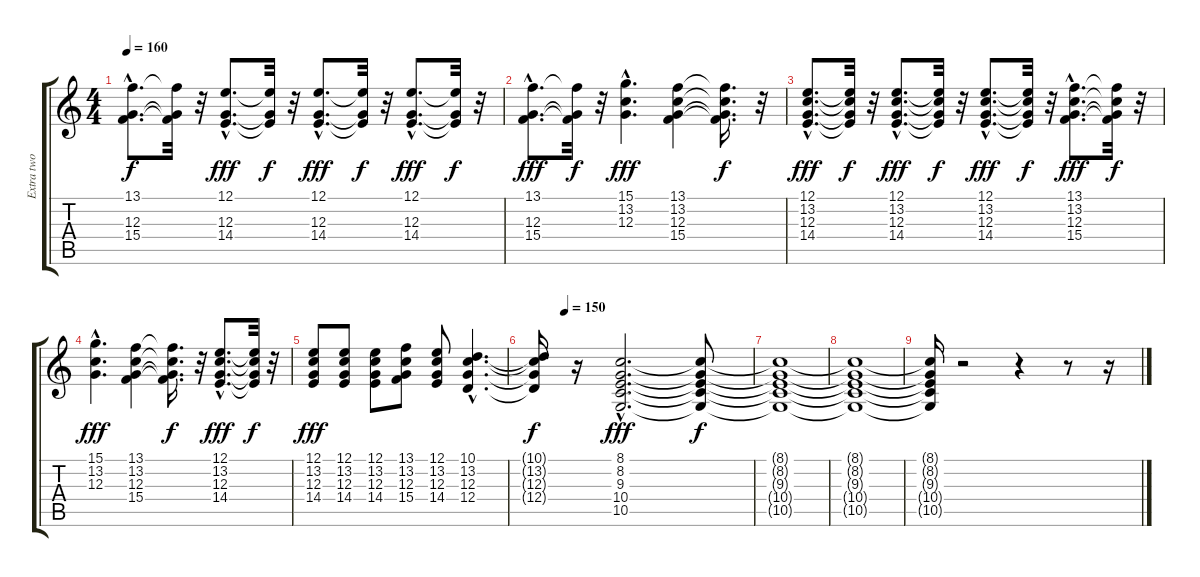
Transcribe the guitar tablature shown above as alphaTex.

\track ("Extra two" "Extra two") {instrument vibraphone}
\staff {score tabs}
\tuning (E4 B3 G3 D3 A2 E2) {hide}
\ts (4 4)
\tempo 160
\clef g2
\ks c
(13.1{hac t} 12.3{hac t} 15.4{hac t}).8{d dy f} (13.1{t} 12.3{t} 15.4{t}).32 r.32 (12.1{hac} 12.3{hac} 14.4{hac}).8{d dy fff} (12.1{t} 12.3{t} 14.4{t}).32{dy f} r.32 (12.1{hac} 12.3{hac} 14.4{hac}).8{d dy fff} (12.1{t} 12.3{t} 14.4{t}).32{dy f} r.32 (12.1{hac} 12.3{hac} 14.4{hac}).8{d dy fff} (12.1{t} 12.3{t} 14.4{t}).32{dy f} r.32 |
(13.1{hac} 12.3{hac} 15.4{hac}).8{d dy fff} (13.1{t} 12.3{t} 15.4{t}).32{dy f} r.32 (15.1{hac} 13.2{hac} 12.3{hac}).4{d dy fff} (13.1 13.2 12.3 15.4).4 (13.1{t} 13.2{t} 12.3{t} 15.4{t}).16{d dy f} r.32 |
(12.1{hac} 13.2{hac} 12.3{hac} 14.4{hac}).8{d dy fff} (12.1{t} 13.2{t} 12.3{t} 14.4{t}).32{dy f} r.32 (12.1{hac} 13.2{hac} 12.3{hac} 14.4{hac}).8{d dy fff} (12.1{t} 13.2{t} 12.3{t} 14.4{t}).32{dy f} r.32 (12.1{hac} 13.2{hac} 12.3{hac} 14.4{hac}).8{d dy fff} (12.1{t} 13.2{t} 12.3{t} 14.4{t}).32{dy f} r.32 (13.1{hac} 13.2{hac} 12.3{hac} 15.4{hac}).8{d dy fff} (13.1{t} 13.2{t} 12.3{t} 15.4{t}).32{dy f} r.32 |
(15.1{hac} 13.2{hac} 12.3{hac}).4{d dy fff} (13.1 13.2 12.3 15.4).4 (13.1{t} 13.2{t} 12.3{t} 15.4{t}).16{d dy f} r.32 (12.1{hac} 13.2{hac} 12.3{hac} 14.4{hac}).8{d dy fff} (12.1{t} 13.2{t} 12.3{t} 14.4{t}).32{dy f} r.32 |
(12.1 13.2 12.3 14.4).8{dy fff} (12.1 13.2 12.3 14.4).8 (12.1 13.2 12.3 14.4).8 (13.1 13.2 12.3 15.4).8 (12.1 13.2 12.3 14.4).8 (10.1{hac} 13.2{hac} 12.3{hac} 12.4{hac}).4{d} |
\tempo (150 0.125)
(10.1{t} 13.2{t} 12.3{t} 12.4{t}).16{dy f} r.16 (8.1{hac} 8.2{hac} 9.3{hac} 10.4{hac} 10.5{hac}).2{d dy fff} (8.1{t} 8.2{t} 9.3{t} 10.4{t} 10.5{t}).8{dy f} |
(8.1{t} 8.2{t} 9.3{t} 10.4{t} 10.5{t}).1 |
(8.1{t} 8.2{t} 9.3{t} 10.4{t} 10.5{t}).1 |
(8.1{t} 8.2{t} 9.3{t} 10.4{t} 10.5{t}).16 r.2 r.4 r.8 r.16
